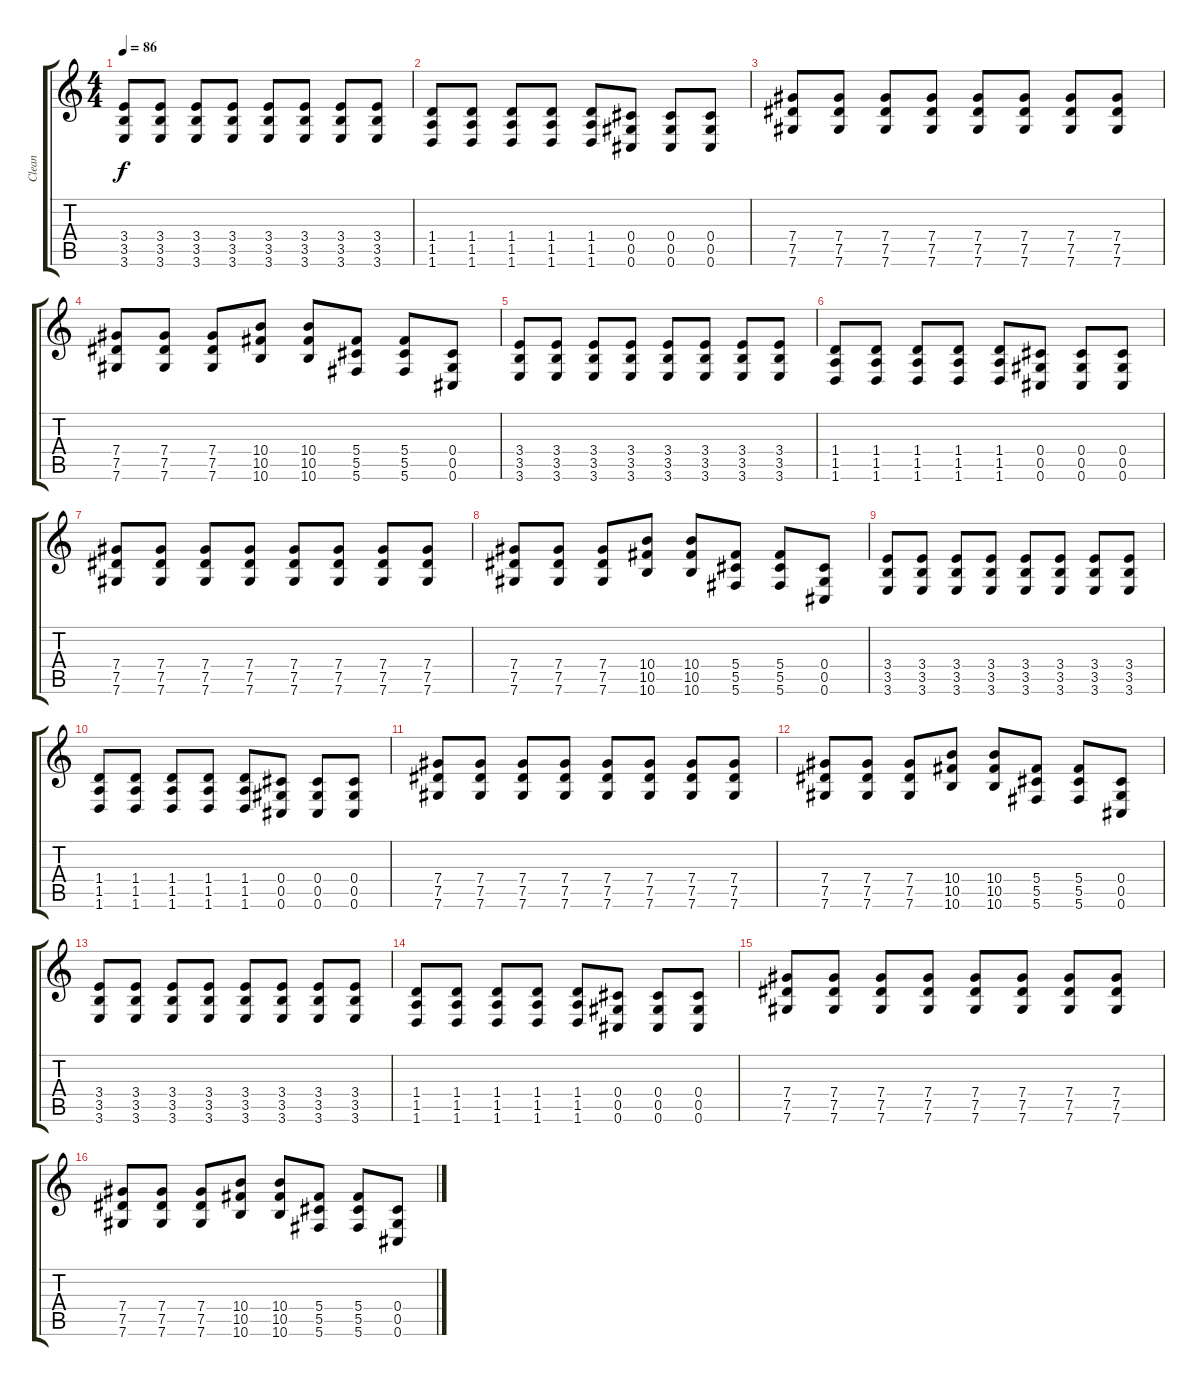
\track ("Clean" "Clean") {instrument acousticguitarnylon}
\staff {score tabs}
\tuning (Eb4 Bb3 Gb3 Db3 Ab2 Db2) {hide}
\ts (4 4)
\tempo 86
\clef g2
\ks c
(3.4 3.5 3.6).8{dy f} (3.4 3.5 3.6).8 (3.4 3.5 3.6).8 (3.4 3.5 3.6).8 (3.4 3.5 3.6).8 (3.4 3.5 3.6).8 (3.4 3.5 3.6).8 (3.4 3.5 3.6).8 |
(1.4 1.5 1.6).8 (1.4 1.5 1.6).8 (1.4 1.5 1.6).8 (1.4 1.5 1.6).8 (1.4 1.5 1.6).8 (0.4 0.5 0.6).8 (0.4 0.5 0.6).8 (0.4 0.5 0.6).8 |
(7.4 7.5 7.6).8 (7.4 7.5 7.6).8 (7.4 7.5 7.6).8 (7.4 7.5 7.6).8 (7.4 7.5 7.6).8 (7.4 7.5 7.6).8 (7.4 7.5 7.6).8 (7.4 7.5 7.6).8 |
(7.4 7.5 7.6).8 (7.4 7.5 7.6).8 (7.4 7.5 7.6).8 (10.4 10.5 10.6).8 (10.4 10.5 10.6).8 (5.4 5.5 5.6).8 (5.4 5.5 5.6).8 (0.4 0.5 0.6).8 |
(3.4 3.5 3.6).8 (3.4 3.5 3.6).8 (3.4 3.5 3.6).8 (3.4 3.5 3.6).8 (3.4 3.5 3.6).8 (3.4 3.5 3.6).8 (3.4 3.5 3.6).8 (3.4 3.5 3.6).8 |
(1.4 1.5 1.6).8 (1.4 1.5 1.6).8 (1.4 1.5 1.6).8 (1.4 1.5 1.6).8 (1.4 1.5 1.6).8 (0.4 0.5 0.6).8 (0.4 0.5 0.6).8 (0.4 0.5 0.6).8 |
(7.4 7.5 7.6).8 (7.4 7.5 7.6).8 (7.4 7.5 7.6).8 (7.4 7.5 7.6).8 (7.4 7.5 7.6).8 (7.4 7.5 7.6).8 (7.4 7.5 7.6).8 (7.4 7.5 7.6).8 |
(7.4 7.5 7.6).8 (7.4 7.5 7.6).8 (7.4 7.5 7.6).8 (10.4 10.5 10.6).8 (10.4 10.5 10.6).8 (5.4 5.5 5.6).8 (5.4 5.5 5.6).8 (0.4 0.5 0.6).8 |
(3.4 3.5 3.6).8 (3.4 3.5 3.6).8 (3.4 3.5 3.6).8 (3.4 3.5 3.6).8 (3.4 3.5 3.6).8 (3.4 3.5 3.6).8 (3.4 3.5 3.6).8 (3.4 3.5 3.6).8 |
(1.4 1.5 1.6).8 (1.4 1.5 1.6).8 (1.4 1.5 1.6).8 (1.4 1.5 1.6).8 (1.4 1.5 1.6).8 (0.4 0.5 0.6).8 (0.4 0.5 0.6).8 (0.4 0.5 0.6).8 |
(7.4 7.5 7.6).8 (7.4 7.5 7.6).8 (7.4 7.5 7.6).8 (7.4 7.5 7.6).8 (7.4 7.5 7.6).8 (7.4 7.5 7.6).8 (7.4 7.5 7.6).8 (7.4 7.5 7.6).8 |
(7.4 7.5 7.6).8 (7.4 7.5 7.6).8 (7.4 7.5 7.6).8 (10.4 10.5 10.6).8 (10.4 10.5 10.6).8 (5.4 5.5 5.6).8 (5.4 5.5 5.6).8 (0.4 0.5 0.6).8 |
(3.4 3.5 3.6).8 (3.4 3.5 3.6).8 (3.4 3.5 3.6).8 (3.4 3.5 3.6).8 (3.4 3.5 3.6).8 (3.4 3.5 3.6).8 (3.4 3.5 3.6).8 (3.4 3.5 3.6).8 |
(1.4 1.5 1.6).8 (1.4 1.5 1.6).8 (1.4 1.5 1.6).8 (1.4 1.5 1.6).8 (1.4 1.5 1.6).8 (0.4 0.5 0.6).8 (0.4 0.5 0.6).8 (0.4 0.5 0.6).8 |
(7.4 7.5 7.6).8{volume 13 instrument acousticguitarnylon} (7.4 7.5 7.6).8 (7.4 7.5 7.6).8 (7.4 7.5 7.6).8 (7.4 7.5 7.6).8 (7.4 7.5 7.6).8 (7.4 7.5 7.6).8 (7.4 7.5 7.6).8 |
(7.4 7.5 7.6).8 (7.4 7.5 7.6).8 (7.4 7.5 7.6).8 (10.4 10.5 10.6).8 (10.4 10.5 10.6).8 (5.4 5.5 5.6).8 (5.4 5.5 5.6).8 (0.4 0.5 0.6).8
